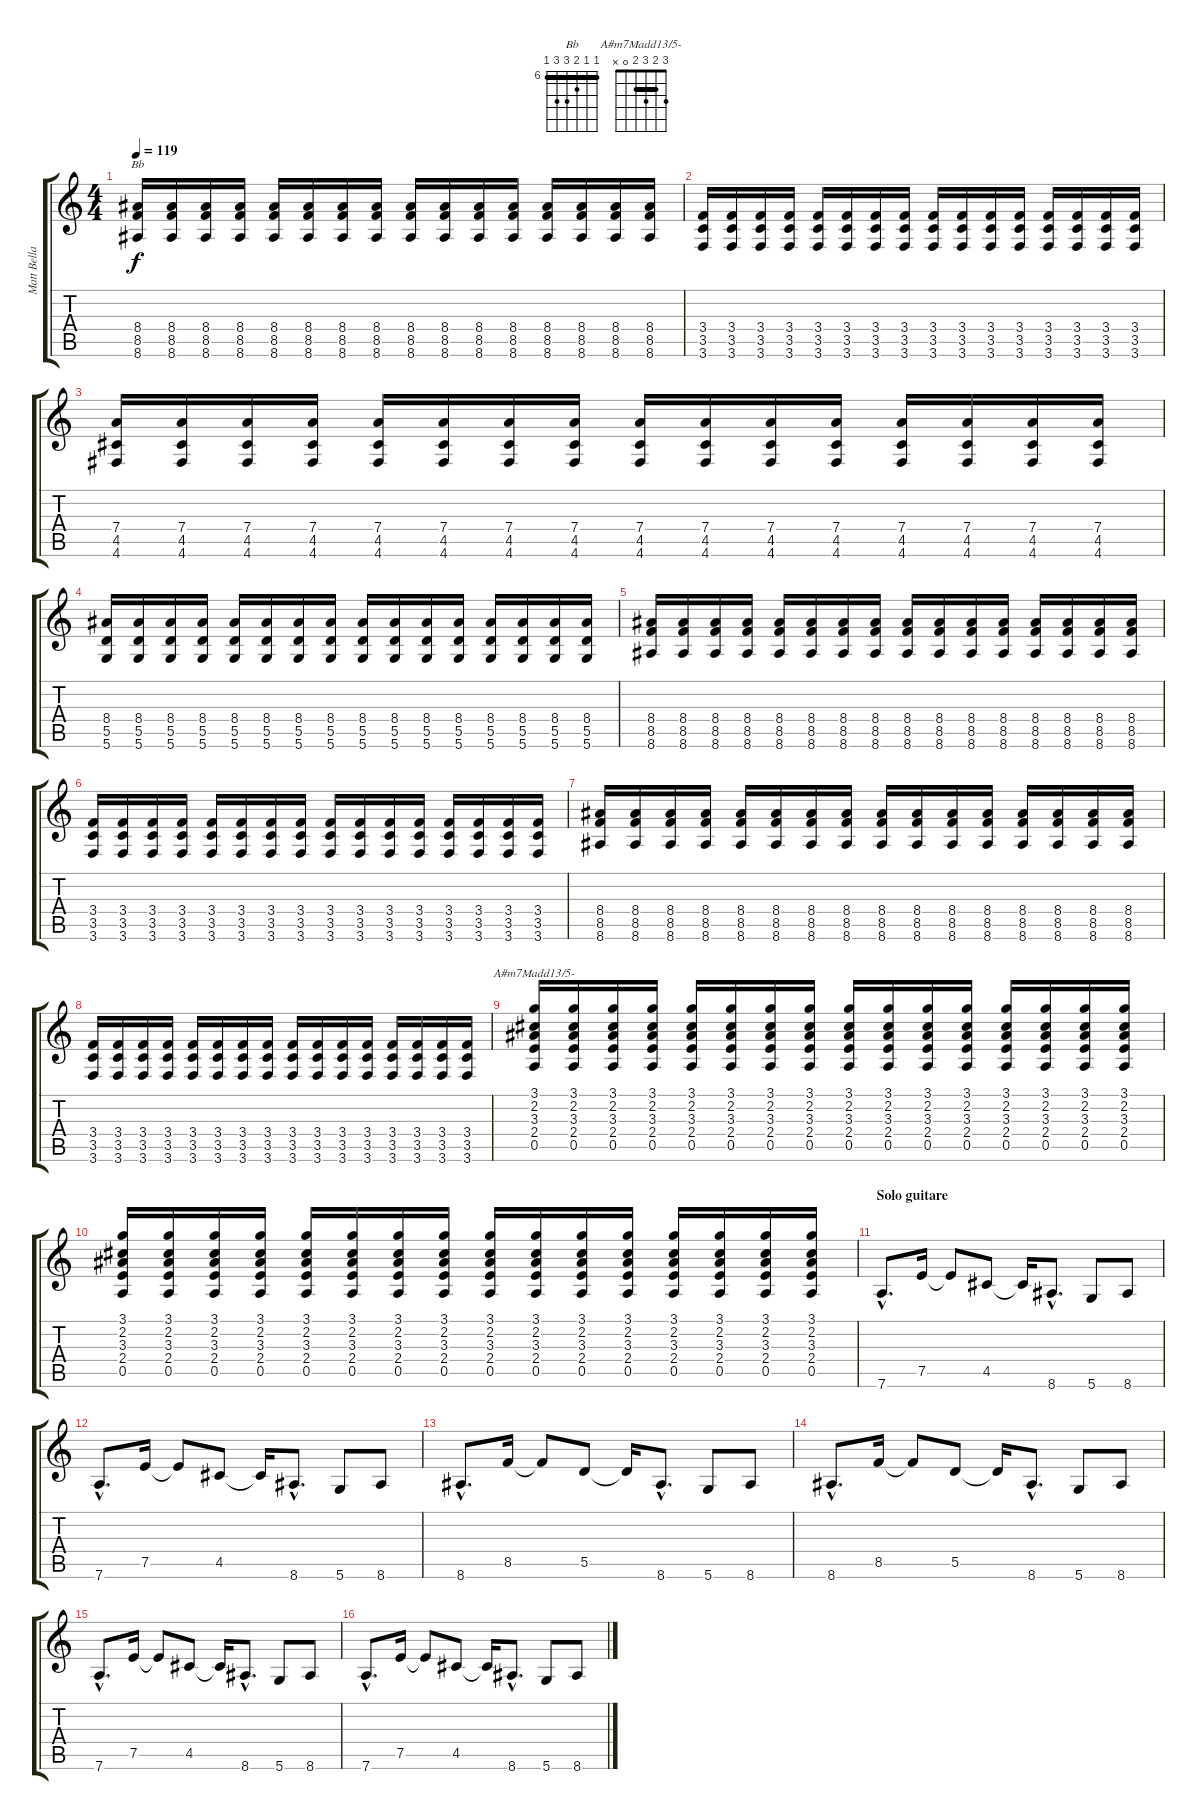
\track ("Matt Bellamy Guitar" "Matt Bella") {instrument distortionguitar}
\staff {score tabs}
\tuning (E4 B3 G3 D3 A2 D2) {hide}
\chord ("Bb" 6 6 7 8 8 6) {firstfret 6 barre 6}
\chord ("A#m7Madd13/5-" 3 2 3 2 0 x) {barre 2}
\ts (4 4)
\tempo 119
\clef g2
\ks c
(8.4 8.5 8.6).16{ch "Bb" dy f} (8.4 8.5 8.6).16 (8.4 8.5 8.6).16 (8.4 8.5 8.6).16 (8.4 8.5 8.6).16 (8.4 8.5 8.6).16 (8.4 8.5 8.6).16 (8.4 8.5 8.6).16 (8.4 8.5 8.6).16 (8.4 8.5 8.6).16 (8.4 8.5 8.6).16 (8.4 8.5 8.6).16 (8.4 8.5 8.6).16 (8.4 8.5 8.6).16 (8.4 8.5 8.6).16 (8.4 8.5 8.6).16 |
(3.4 3.5 3.6).16 (3.4 3.5 3.6).16 (3.4 3.5 3.6).16 (3.4 3.5 3.6).16 (3.4 3.5 3.6).16 (3.4 3.5 3.6).16 (3.4 3.5 3.6).16 (3.4 3.5 3.6).16 (3.4 3.5 3.6).16 (3.4 3.5 3.6).16 (3.4 3.5 3.6).16 (3.4 3.5 3.6).16 (3.4 3.5 3.6).16 (3.4 3.5 3.6).16 (3.4 3.5 3.6).16 (3.4 3.5 3.6).16 |
(7.4 4.5 4.6).16 (7.4 4.5 4.6).16 (7.4 4.5 4.6).16 (7.4 4.5 4.6).16 (7.4 4.5 4.6).16 (7.4 4.5 4.6).16 (7.4 4.5 4.6).16 (7.4 4.5 4.6).16 (7.4 4.5 4.6).16 (7.4 4.5 4.6).16 (7.4 4.5 4.6).16 (7.4 4.5 4.6).16 (7.4 4.5 4.6).16 (7.4 4.5 4.6).16 (7.4 4.5 4.6).16 (7.4 4.5 4.6).16 |
(8.4 5.5 5.6).16 (8.4 5.5 5.6).16 (8.4 5.5 5.6).16 (8.4 5.5 5.6).16 (8.4 5.5 5.6).16 (8.4 5.5 5.6).16 (8.4 5.5 5.6).16 (8.4 5.5 5.6).16 (8.4 5.5 5.6).16 (8.4 5.5 5.6).16 (8.4 5.5 5.6).16 (8.4 5.5 5.6).16 (8.4 5.5 5.6).16 (8.4 5.5 5.6).16 (8.4 5.5 5.6).16 (8.4 5.5 5.6).16 |
(8.4 8.5 8.6).16 (8.4 8.5 8.6).16 (8.4 8.5 8.6).16 (8.4 8.5 8.6).16 (8.4 8.5 8.6).16 (8.4 8.5 8.6).16 (8.4 8.5 8.6).16 (8.4 8.5 8.6).16 (8.4 8.5 8.6).16 (8.4 8.5 8.6).16 (8.4 8.5 8.6).16 (8.4 8.5 8.6).16 (8.4 8.5 8.6).16 (8.4 8.5 8.6).16 (8.4 8.5 8.6).16 (8.4 8.5 8.6).16 |
(3.4 3.5 3.6).16 (3.4 3.5 3.6).16 (3.4 3.5 3.6).16 (3.4 3.5 3.6).16 (3.4 3.5 3.6).16 (3.4 3.5 3.6).16 (3.4 3.5 3.6).16 (3.4 3.5 3.6).16 (3.4 3.5 3.6).16 (3.4 3.5 3.6).16 (3.4 3.5 3.6).16 (3.4 3.5 3.6).16 (3.4 3.5 3.6).16 (3.4 3.5 3.6).16 (3.4 3.5 3.6).16 (3.4 3.5 3.6).16 |
(8.4 8.5 8.6).16 (8.4 8.5 8.6).16 (8.4 8.5 8.6).16 (8.4 8.5 8.6).16 (8.4 8.5 8.6).16 (8.4 8.5 8.6).16 (8.4 8.5 8.6).16 (8.4 8.5 8.6).16 (8.4 8.5 8.6).16 (8.4 8.5 8.6).16 (8.4 8.5 8.6).16 (8.4 8.5 8.6).16 (8.4 8.5 8.6).16 (8.4 8.5 8.6).16 (8.4 8.5 8.6).16 (8.4 8.5 8.6).16 |
(3.4 3.5 3.6).16 (3.4 3.5 3.6).16 (3.4 3.5 3.6).16 (3.4 3.5 3.6).16 (3.4 3.5 3.6).16 (3.4 3.5 3.6).16 (3.4 3.5 3.6).16 (3.4 3.5 3.6).16 (3.4 3.5 3.6).16 (3.4 3.5 3.6).16 (3.4 3.5 3.6).16 (3.4 3.5 3.6).16 (3.4 3.5 3.6).16 (3.4 3.5 3.6).16 (3.4 3.5 3.6).16 (3.4 3.5 3.6).16 |
(3.1 2.2 3.3 2.4 0.5).16{ch "A#m7Madd13/5-"} (3.1 2.2 3.3 2.4 0.5).16 (3.1 2.2 3.3 2.4 0.5).16 (3.1 2.2 3.3 2.4 0.5).16 (3.1 2.2 3.3 2.4 0.5).16 (3.1 2.2 3.3 2.4 0.5).16 (3.1 2.2 3.3 2.4 0.5).16 (3.1 2.2 3.3 2.4 0.5).16 (3.1 2.2 3.3 2.4 0.5).16 (3.1 2.2 3.3 2.4 0.5).16 (3.1 2.2 3.3 2.4 0.5).16 (3.1 2.2 3.3 2.4 0.5).16 (3.1 2.2 3.3 2.4 0.5).16 (3.1 2.2 3.3 2.4 0.5).16 (3.1 2.2 3.3 2.4 0.5).16 (3.1 2.2 3.3 2.4 0.5).16 |
(3.1 2.2 3.3 2.4 0.5).16 (3.1 2.2 3.3 2.4 0.5).16 (3.1 2.2 3.3 2.4 0.5).16 (3.1 2.2 3.3 2.4 0.5).16 (3.1 2.2 3.3 2.4 0.5).16 (3.1 2.2 3.3 2.4 0.5).16 (3.1 2.2 3.3 2.4 0.5).16 (3.1 2.2 3.3 2.4 0.5).16 (3.1 2.2 3.3 2.4 0.5).16 (3.1 2.2 3.3 2.4 0.5).16 (3.1 2.2 3.3 2.4 0.5).16 (3.1 2.2 3.3 2.4 0.5).16 (3.1 2.2 3.3 2.4 0.5).16 (3.1 2.2 3.3 2.4 0.5).16 (3.1 2.2 3.3 2.4 0.5).16 (3.1 2.2 3.3 2.4 0.5).16 |
\section ("" "Solo guitare")
7.6{hac}.8{d} 7.5.16 7.5{t}.8 4.5.8 4.5{t}.16 8.6{hac}.8{d} 5.6.8 8.6.8 |
7.6{hac}.8{d} 7.5.16 7.5{t}.8 4.5.8 4.5{t}.16 8.6{hac}.8{d} 5.6.8 8.6.8 |
8.6{hac}.8{d} 8.5.16 8.5{t}.8 5.5.8 5.5{t}.16 8.6{hac}.8{d} 5.6.8 8.6.8 |
8.6{hac}.8{d} 8.5.16 8.5{t}.8 5.5.8 5.5{t}.16 8.6{hac}.8{d} 5.6.8 8.6.8 |
7.6{hac}.8{d} 7.5.16 7.5{t}.8 4.5.8 4.5{t}.16 8.6{hac}.8{d} 5.6.8 8.6.8 |
7.6{hac}.8{d} 7.5.16 7.5{t}.8 4.5.8 4.5{t}.16 8.6{hac}.8{d} 5.6.8 8.6.8
